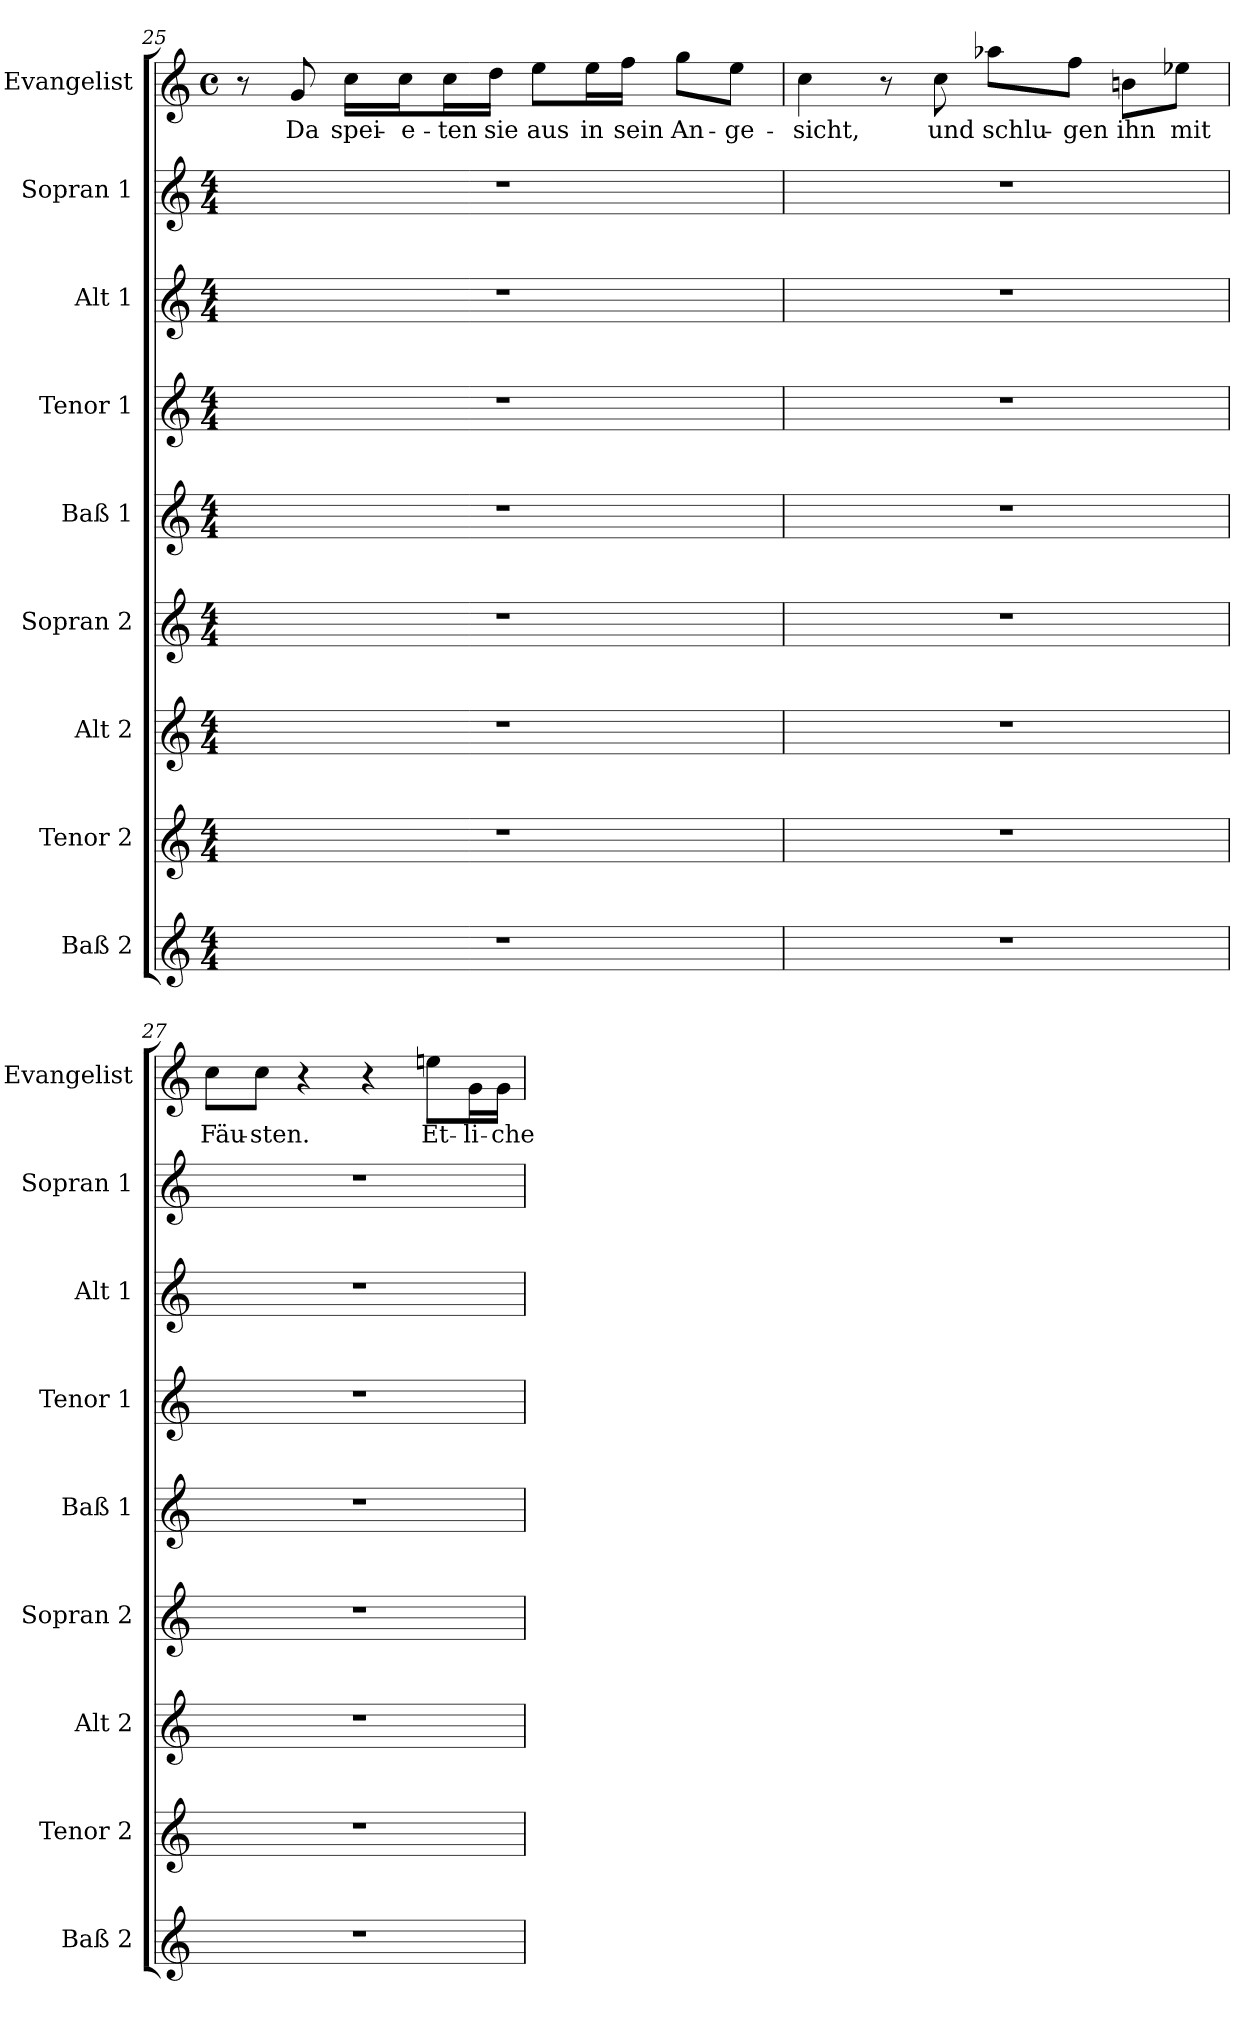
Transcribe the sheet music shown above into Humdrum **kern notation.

**kern	**kern	**kern	**kern	**kern	**kern	**kern	**kern	**kern	**text
*part9	*part8	*part7	*part6	*part5	*part4	*part3	*part2	*part1	*part1
*staff9	*staff8	*staff7	*staff6	*staff5	*staff4	*staff3	*staff2	*staff1	*staff1
*I"Baß 2	*I"Tenor 2	*I"Alt 2	*I"Sopran 2	*I"Baß 1	*I"Tenor 1	*I"Alt 1	*I"Sopran 1	*I"Evangelist	*
*I'Baß 2	*I'Tenor 2	*I'Alt 2	*I'Sopran 2	*I'Baß 1	*I'Tenor 1	*I'Alt 1	*I'Sopran 1	*I'Evangelist	*
*clefG2	*clefG2	*clefG2	*clefG2	*clefG2	*clefG2	*clefG2	*clefG2	*clefG2	*
*k[]	*k[]	*k[]	*k[]	*k[]	*k[]	*k[]	*k[]	*k[]	*
*C:	*C:	*C:	*C:	*C:	*C:	*C:	*C:	*C:	*
*M4/4	*M4/4	*M4/4	*M4/4	*M4/4	*M4/4	*M4/4	*M4/4	*M4/4	*
*	*	*	*	*	*	*	*	*met(c)	*
=25	=25	=25	=25	=25	=25	=25	=25	=25	=25
1r	1r	1r	1r	1r	1r	1r	1r	8r	.
!	!	!	!	!	!	!	!	!	!LO:LY:b
.	.	.	.	.	.	.	.	8g/	Da
!	!	!	!	!	!	!	!	!	!LO:LY:b
.	.	.	.	.	.	.	.	16cc\LL	spei-
!	!	!	!	!	!	!	!	!	!LO:LY:b
.	.	.	.	.	.	.	.	16cc\J	-e-
!	!	!	!	!	!	!	!	!	!LO:LY:b
.	.	.	.	.	.	.	.	16cc\L	-ten
!	!	!	!	!	!	!	!	!	!LO:LY:b
.	.	.	.	.	.	.	.	16dd\JJ	sie
!	!	!	!	!	!	!	!	!	!LO:LY:b
.	.	.	.	.	.	.	.	8ee\L	aus
!	!	!	!	!	!	!	!	!	!LO:LY:b
.	.	.	.	.	.	.	.	16ee\L	in
!	!	!	!	!	!	!	!	!	!LO:LY:b
.	.	.	.	.	.	.	.	16ff\JJ	sein
!	!	!	!	!	!	!	!	!	!LO:LY:b
.	.	.	.	.	.	.	.	8gg\L	An-
!	!	!	!	!	!	!	!	!	!LO:LY:b
.	.	.	.	.	.	.	.	8ee\J	-ge-
=26	=26	=26	=26	=26	=26	=26	=26	=26	=26
!	!	!	!	!	!	!	!	!	!LO:LY:b
1r	1r	1r	1r	1r	1r	1r	1r	4cc\	-sicht,
.	.	.	.	.	.	.	.	8r	.
!	!	!	!	!	!	!	!	!	!LO:LY:b
.	.	.	.	.	.	.	.	8cc\	und
!	!	!	!	!	!	!	!	!	!LO:LY:b
.	.	.	.	.	.	.	.	8aa-X\L	schlu-
!	!	!	!	!	!	!	!	!	!LO:LY:b
.	.	.	.	.	.	.	.	8ff\J	-gen
!	!	!	!	!	!	!	!	!	!LO:LY:b
.	.	.	.	.	.	.	.	8bn\L	ihn
!	!	!	!	!	!	!	!	!	!LO:LY:b
.	.	.	.	.	.	.	.	8ee-X\J	mit
!!LO:LB:g=z
=27	=27	=27	=27	=27	=27	=27	=27	=27	=27
!	!	!	!	!	!	!	!	!	!LO:LY:b
1r	1r	1r	1r	1r	1r	1r	1r	8cc\L	Fäu-
!	!	!	!	!	!	!	!	!	!LO:LY:b
.	.	.	.	.	.	.	.	8cc\J	-sten.
.	.	.	.	.	.	.	.	4r	.
.	.	.	.	.	.	.	.	4r	.
!	!	!	!	!	!	!	!	!	!LO:LY:b
.	.	.	.	.	.	.	.	8een\L	Et-
!	!	!	!	!	!	!	!	!	!LO:LY:b
.	.	.	.	.	.	.	.	16g\L	-li-
!	!	!	!	!	!	!	!	!	!LO:LY:b
.	.	.	.	.	.	.	.	16g\JJ	-che
=	=	=	=	=	=	=	=	=	=
*-	*-	*-	*-	*-	*-	*-	*-	*-	*-
